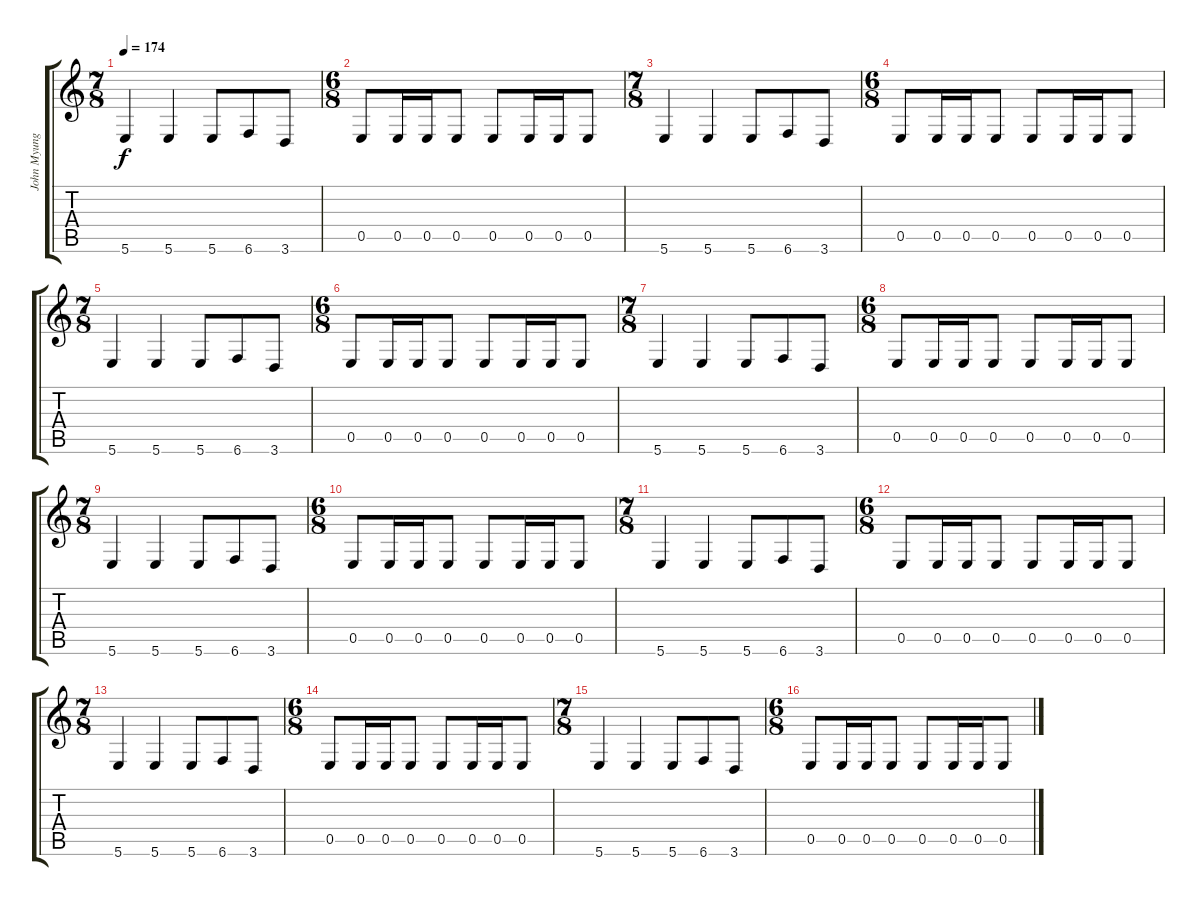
\track ("John Myung" "John Myung") {instrument electricbassfinger}
\staff {score tabs}
\tuning (B3 G3 D3 A2 E2 B1) {hide}
\ts (7 8)
\tempo 174
\clef g2
\ks c
5.6.4{dy f} 5.6.4 5.6.8 6.6.8 3.6.8 |
\ts (6 8)
0.5.8 0.5.16 0.5.16 0.5.8 0.5.8 0.5.16 0.5.16 0.5.8 |
\ts (7 8)
5.6.4 5.6.4 5.6.8 6.6.8 3.6.8 |
\ts (6 8)
0.5.8 0.5.16 0.5.16 0.5.8 0.5.8 0.5.16 0.5.16 0.5.8 |
\ts (7 8)
5.6.4 5.6.4 5.6.8 6.6.8 3.6.8 |
\ts (6 8)
0.5.8 0.5.16 0.5.16 0.5.8 0.5.8 0.5.16 0.5.16 0.5.8 |
\ts (7 8)
5.6.4 5.6.4 5.6.8 6.6.8 3.6.8 |
\ts (6 8)
0.5.8 0.5.16 0.5.16 0.5.8 0.5.8 0.5.16 0.5.16 0.5.8 |
\ts (7 8)
5.6.4 5.6.4 5.6.8 6.6.8 3.6.8 |
\ts (6 8)
0.5.8 0.5.16 0.5.16 0.5.8 0.5.8 0.5.16 0.5.16 0.5.8 |
\ts (7 8)
5.6.4 5.6.4 5.6.8 6.6.8 3.6.8 |
\ts (6 8)
0.5.8 0.5.16 0.5.16 0.5.8 0.5.8 0.5.16 0.5.16 0.5.8 |
\ts (7 8)
5.6.4 5.6.4 5.6.8 6.6.8 3.6.8 |
\ts (6 8)
0.5.8 0.5.16 0.5.16 0.5.8 0.5.8 0.5.16 0.5.16 0.5.8 |
\ts (7 8)
5.6.4 5.6.4 5.6.8 6.6.8 3.6.8 |
\ts (6 8)
0.5.8 0.5.16 0.5.16 0.5.8 0.5.8 0.5.16 0.5.16 0.5.8
